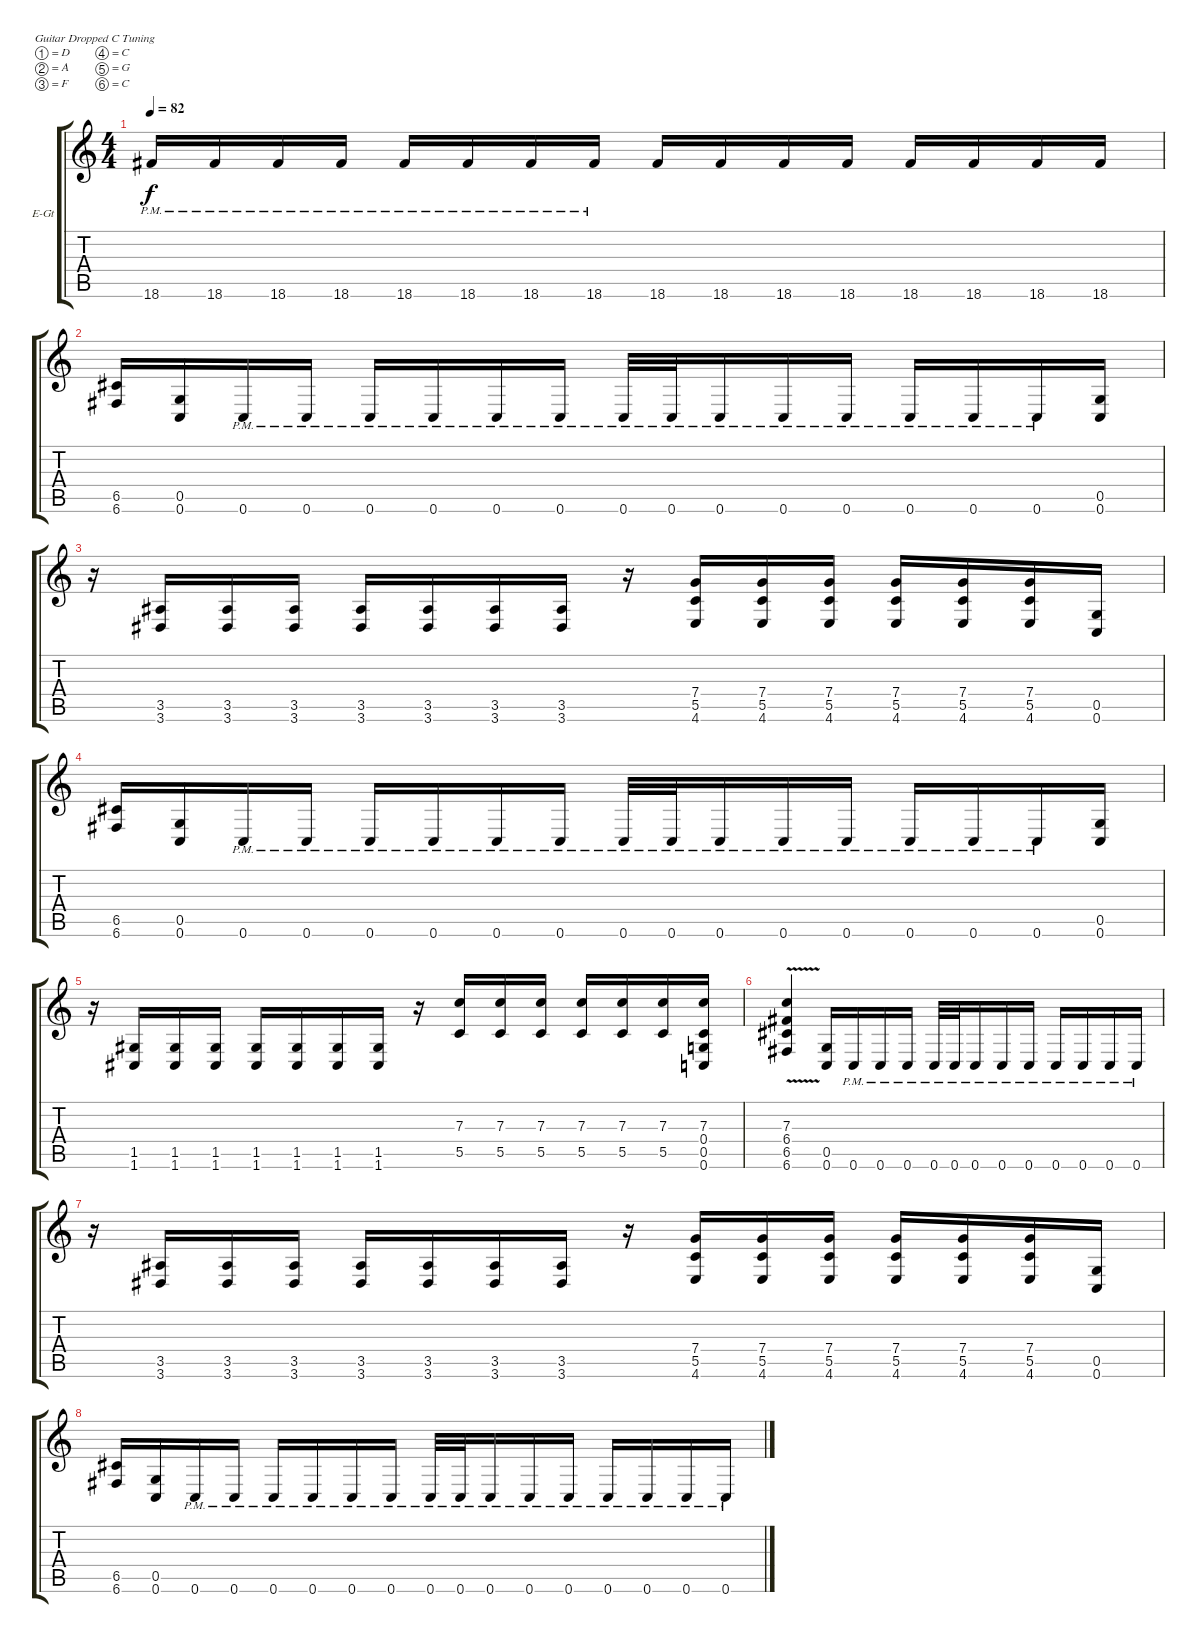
\bracketExtendMode groupsimilarinstruments
\firstSystemTrackNameOrientation horizontal
\otherSystemsTrackNameOrientation horizontal
\track ("Adam - Lead" "E-Gt") {instrument distortionguitar}
\staff {score tabs}
\tuning (D4 A3 F3 C3 G2 C2)
\ts (4 4)
\tempo 82
\clef g2
\ks c
18.6{pm}.16{dy f} 18.6{pm}.16 18.6{pm}.16 18.6{pm}.16 18.6{pm}.16 18.6{pm}.16 18.6{pm}.16 18.6{pm}.16 18.6.16 18.6.16 18.6.16 18.6.16 18.6.16 18.6.16 18.6.16 18.6.16 |
(6.6 6.5).16 (0.5 0.6).16 0.6{pm}.16 0.6{pm}.16 0.6{pm}.16 0.6{pm}.16 0.6{pm}.16 0.6{pm}.16 0.6{pm}.32 0.6{pm}.32 0.6{pm}.16 0.6{pm}.16 0.6{pm}.16 0.6{pm}.16 0.6{pm}.16 0.6{pm}.16 (0.6 0.5).16 |
r.16 (3.6 3.5).16 (3.5 3.6).16 (3.6 3.5).16 (3.5 3.6).16 (3.6 3.5).16 (3.5 3.6).16 (3.6 3.5).16 r.16 (4.6 5.5 7.4).16 (4.6 5.5 7.4).16 (4.6 5.5 7.4).16 (4.6 5.5 7.4).16 (4.6 5.5 7.4).16 (4.6 5.5 7.4).16 (0.6 0.5).16 |
(6.6 6.5).16 (0.5 0.6).16 0.6{pm}.16 0.6{pm}.16 0.6{pm}.16 0.6{pm}.16 0.6{pm}.16 0.6{pm}.16 0.6{pm}.32 0.6{pm}.32 0.6{pm}.16 0.6{pm}.16 0.6{pm}.16 0.6{pm}.16 0.6{pm}.16 0.6{pm}.16 (0.6 0.5).16 |
r.16 (1.6 1.5).16 (1.5 1.6).16 (1.6 1.5).16 (1.5 1.6).16 (1.6 1.5).16 (1.5 1.6).16 (1.6 1.5).16 r.16 (5.5 7.3).16 (5.5 7.3).16 (5.5 7.3).16 (5.5 7.3).16 (5.5 7.3).16 (5.5 7.3).16 (0.6 0.5 7.3 0.4).16 |
(6.6{v} 6.5{v} 6.4 7.3).4 (0.6 0.5).16 0.6{pm}.16 0.6{pm}.16 0.6{pm}.16 0.6{pm}.32 0.6{pm}.32 0.6{pm}.16 0.6{pm}.16 0.6{pm}.16 0.6{pm}.16 0.6{pm}.16 0.6{pm}.16 0.6{pm}.16 |
r.16 (3.6 3.5).16 (3.5 3.6).16 (3.6 3.5).16 (3.5 3.6).16 (3.6 3.5).16 (3.5 3.6).16 (3.6 3.5).16 r.16 (4.6 5.5 7.4).16 (4.6 5.5 7.4).16 (4.6 5.5 7.4).16 (4.6 5.5 7.4).16 (4.6 5.5 7.4).16 (4.6 5.5 7.4).16 (0.5 0.6).16 |
(6.6 6.5).16 (0.6 0.5).16 0.6{pm}.16 0.6{pm}.16 0.6{pm}.16 0.6{pm}.16 0.6{pm}.16 0.6{pm}.16 0.6{pm}.32 0.6{pm}.32 0.6{pm}.16 0.6{pm}.16 0.6{pm}.16 0.6{pm}.16 0.6{pm}.16 0.6{pm}.16 0.6{pm}.16
